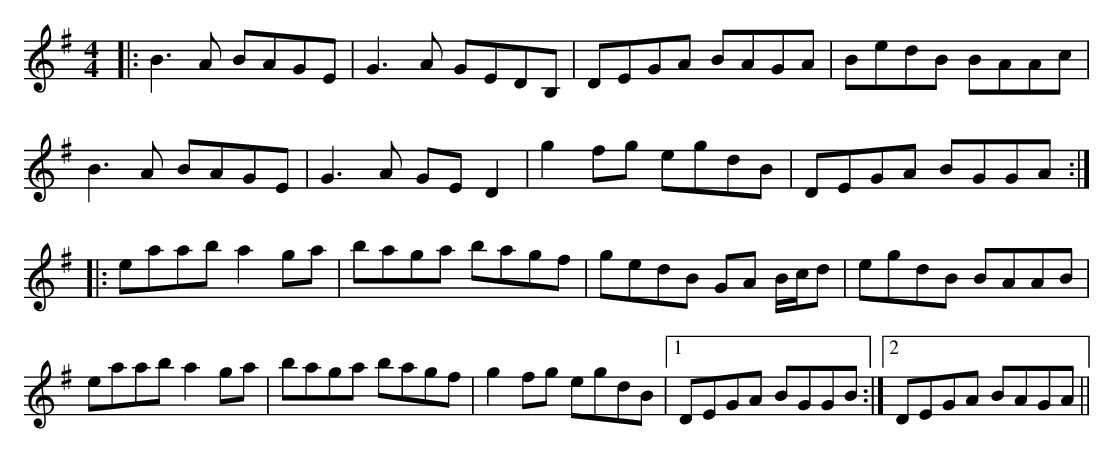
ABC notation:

X:1
M:4/4
K:G
|:B3 A BAGE|G3 A GEDB,|DEGA BAGA|BedB BAAc|
B3 A BAGE|G3 A GE D2|g2 fg egdB|DEGA BGGA:|
|:eaab a2 ga|baga bagf|gedB GA B/c/d|egdB BAAB|
eaab a2 ga|baga bagf|g2 fg egdB|1 DEGA BGGB:|2 DEGA BAGA||
